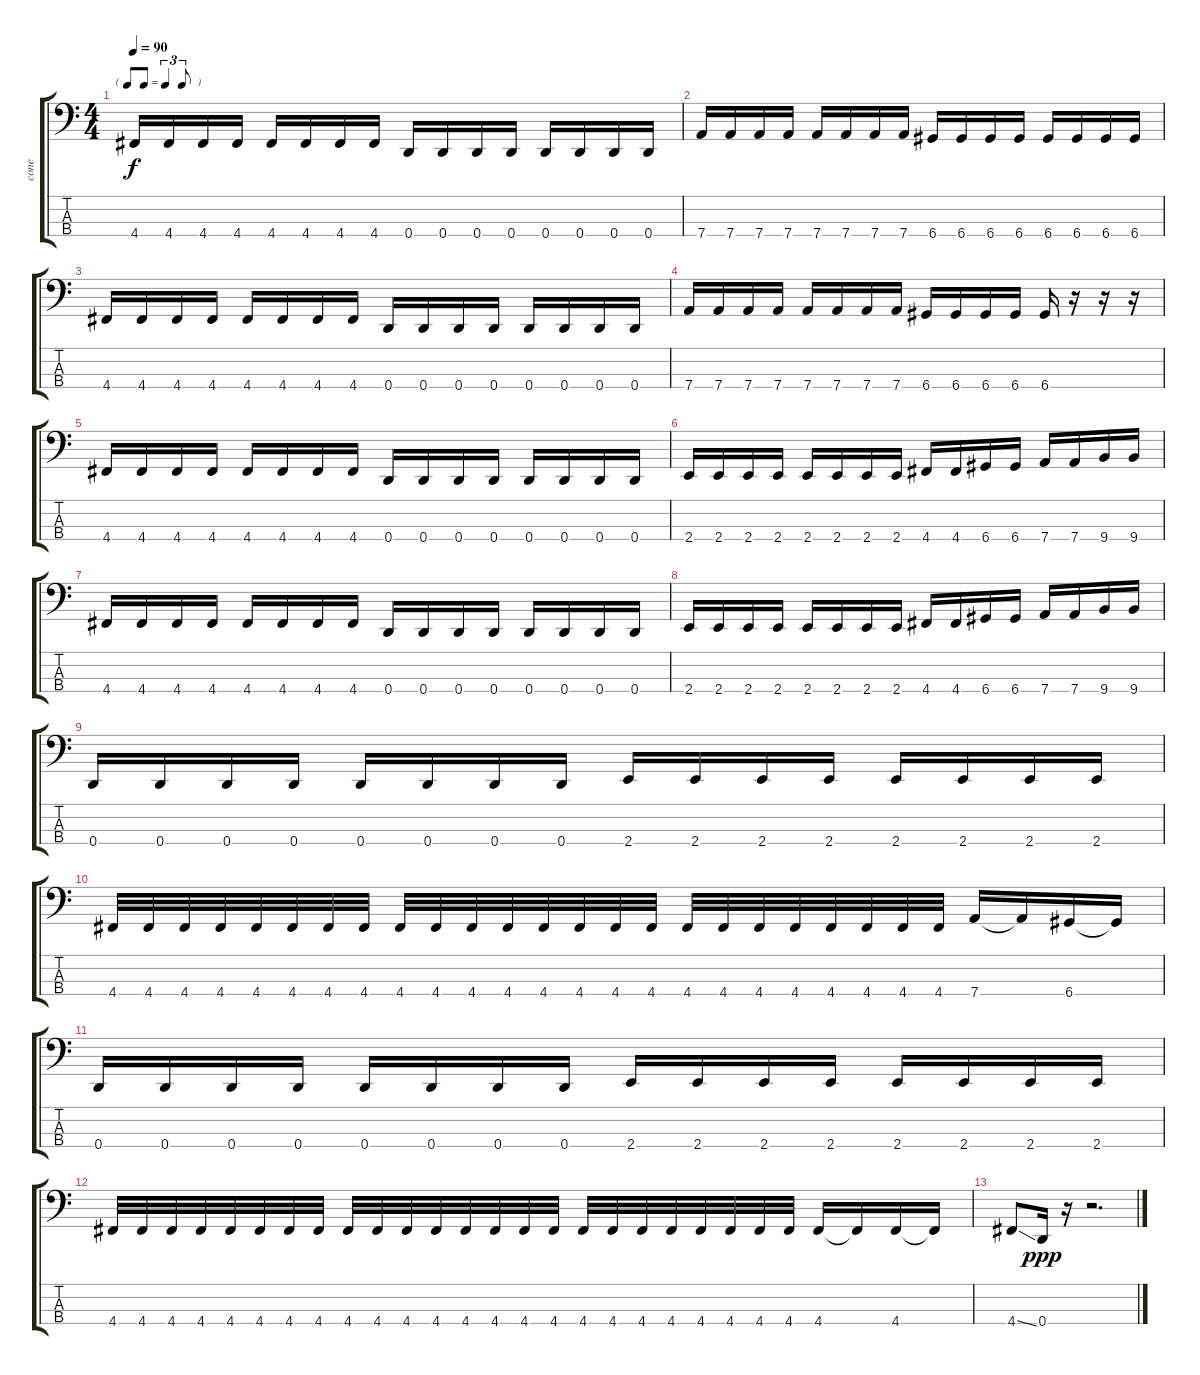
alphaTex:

\track ("cone" "cone") {instrument electricbasspick}
\staff {score tabs}
\tuning (G2 D2 A1 D1) {hide}
\ts (4 4)
\tf triplet8th
\tempo 90
\clef f4
\ks c
4.4.16{dy f} 4.4.16 4.4.16 4.4.16 4.4.16 4.4.16 4.4.16 4.4.16 0.4.16 0.4.16 0.4.16 0.4.16 0.4.16 0.4.16 0.4.16 0.4.16 |
7.4.16 7.4.16 7.4.16 7.4.16 7.4.16 7.4.16 7.4.16 7.4.16 6.4.16 6.4.16 6.4.16 6.4.16 6.4.16 6.4.16 6.4.16 6.4.16 |
4.4.16 4.4.16 4.4.16 4.4.16 4.4.16 4.4.16 4.4.16 4.4.16 0.4.16 0.4.16 0.4.16 0.4.16 0.4.16 0.4.16 0.4.16 0.4.16 |
7.4.16 7.4.16 7.4.16 7.4.16 7.4.16 7.4.16 7.4.16 7.4.16 6.4.16 6.4.16 6.4.16 6.4.16 6.4.16 r.16 r.16 r.16 |
4.4.16 4.4.16 4.4.16 4.4.16 4.4.16 4.4.16 4.4.16 4.4.16 0.4.16 0.4.16 0.4.16 0.4.16 0.4.16 0.4.16 0.4.16 0.4.16 |
2.4.16 2.4.16 2.4.16 2.4.16 2.4.16 2.4.16 2.4.16 2.4.16 4.4.16 4.4.16 6.4.16 6.4.16 7.4.16 7.4.16 9.4.16 9.4.16 |
4.4.16 4.4.16 4.4.16 4.4.16 4.4.16 4.4.16 4.4.16 4.4.16 0.4.16 0.4.16 0.4.16 0.4.16 0.4.16 0.4.16 0.4.16 0.4.16 |
2.4.16 2.4.16 2.4.16 2.4.16 2.4.16 2.4.16 2.4.16 2.4.16 4.4.16 4.4.16 6.4.16 6.4.16 7.4.16 7.4.16 9.4.16 9.4.16 |
0.4.16 0.4.16 0.4.16 0.4.16 0.4.16 0.4.16 0.4.16 0.4.16 2.4.16 2.4.16 2.4.16 2.4.16 2.4.16 2.4.16 2.4.16 2.4.16 |
4.4.32 4.4.32 4.4.32 4.4.32 4.4.32 4.4.32 4.4.32 4.4.32 4.4.32 4.4.32 4.4.32 4.4.32 4.4.32 4.4.32 4.4.32 4.4.32 4.4.32 4.4.32 4.4.32 4.4.32 4.4.32 4.4.32 4.4.32 4.4.32 7.4.16 7.4{t}.16 6.4.16 6.4{t}.16 |
0.4.16 0.4.16 0.4.16 0.4.16 0.4.16 0.4.16 0.4.16 0.4.16 2.4.16 2.4.16 2.4.16 2.4.16 2.4.16 2.4.16 2.4.16 2.4.16 |
4.4.32 4.4.32 4.4.32 4.4.32 4.4.32 4.4.32 4.4.32 4.4.32 4.4.32 4.4.32 4.4.32 4.4.32 4.4.32 4.4.32 4.4.32 4.4.32 4.4.32 4.4.32 4.4.32 4.4.32 4.4.32 4.4.32 4.4.32 4.4.32 4.4.16 4.4{t}.16 4.4.16 4.4{t}.16 |
4.4{ss}.8 0.4.16{dy ppp} r.16 r.2{d}
